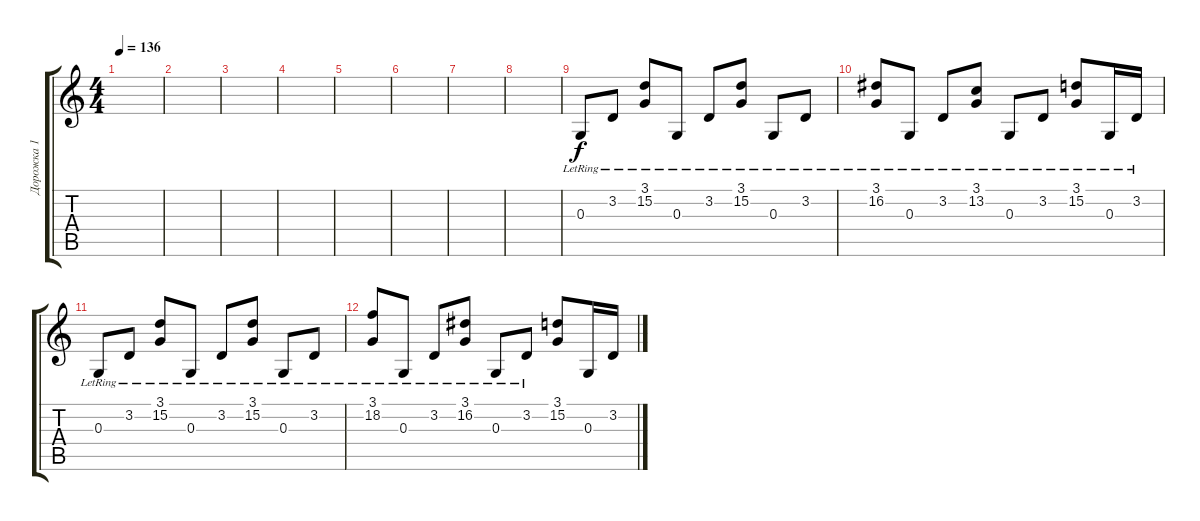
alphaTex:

\track ("Дорожка 1" "Дорожка 1") {instrument synthbrass1}
\staff {score tabs}
\tuning (E4 B3 G3 D3 A2 E2) {hide}
\ts (4 4)
\tempo 136
\clef g2
\ks c
|
|
|
|
|
|
|
|
0.3{lr}.8 3.2{lr}.8 (3.1{lr} 15.2{lr}).8 0.3{lr}.8 3.2{lr}.8 (3.1{lr} 15.2{lr}).8 0.3{lr}.8 3.2{lr}.8 |
(3.1{lr} 16.2{lr}).8 0.3{lr}.8 3.2{lr}.8 (3.1{lr} 13.2{lr}).8 0.3{lr}.8 3.2{lr}.8 (3.1{lr} 15.2{lr}).8 0.3{lr}.16 3.2{lr}.16 |
0.3{lr}.8 3.2{lr}.8 (3.1{lr} 15.2{lr}).8 0.3{lr}.8 3.2{lr}.8 (3.1{lr} 15.2{lr}).8 0.3{lr}.8 3.2{lr}.8 |
(3.1{lr} 18.2{lr}).8 0.3{lr}.8 3.2{lr}.8 (3.1{lr} 16.2{lr}).8 0.3{lr}.8 3.2{lr}.8 (3.1 15.2).8 0.3.16 3.2.16
